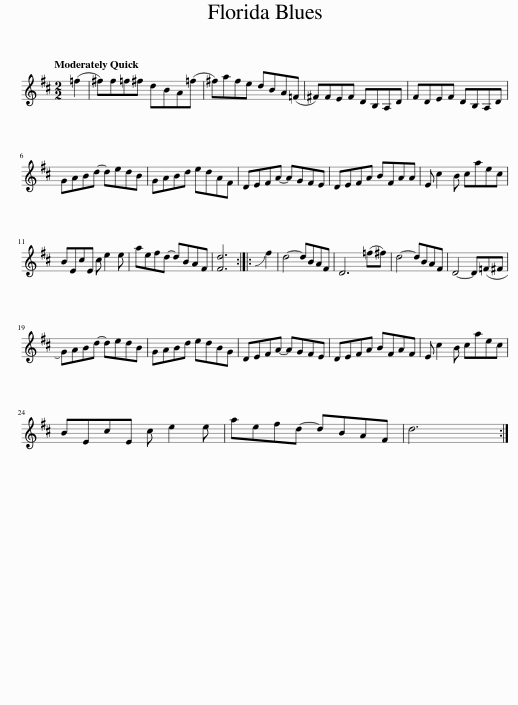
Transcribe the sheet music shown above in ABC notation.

X:1
L:1/8
Q:1/4=120
M:2/2
I:linebreak $
K:D
V:1 treble
V:1
 (=f2 | ^f)f=f^f dBA(=f | ^f)afe dBA(=F | ^F)FEF DB,A,D | FDEF DB,A,D |$ %5
 GABd- dedB | GABd edAF | DEFA- AGFE | DEFA BFAA | E c2 B caec |$ %10
 BEcE c e2 e | aefd- dBAF | [Fd]6 :: !slide!f2 | d4- dBAF | %15
 D6 (=f^f) | d4- dBAF | D4- D(=F^F |$ G)ABd- dedB | GABd edBG | %20
 DEFA- AGFE | DEFA BFAF | E c2 B caec |$ BEcE c e2 e | aefd- dBAF | %25
 d6 :| %26
